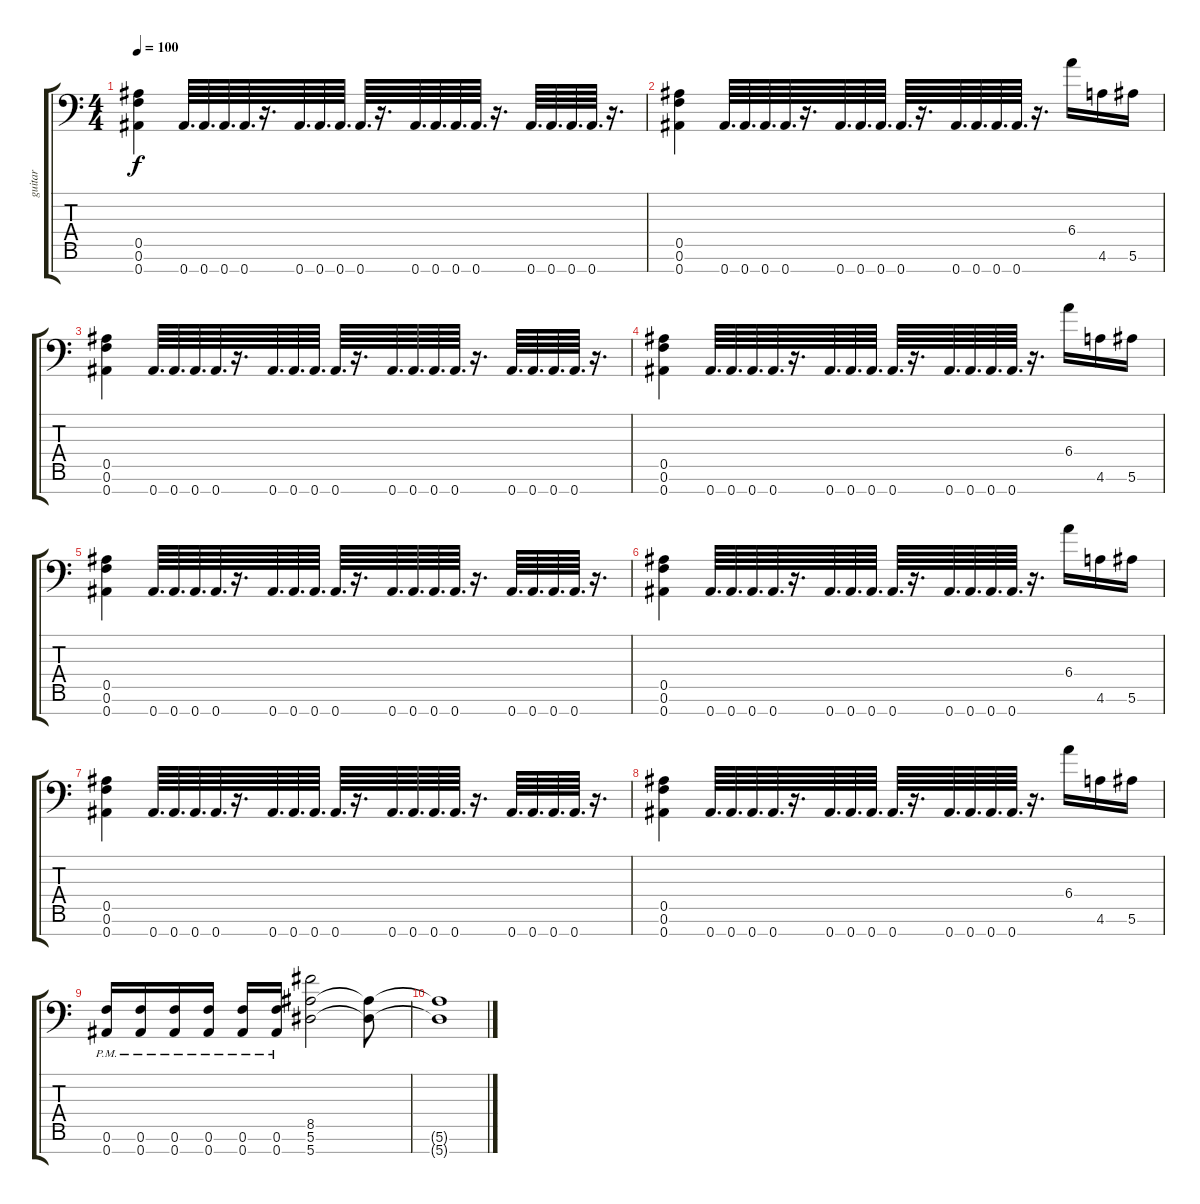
\track ("guitar" "guitar") {instrument distortionguitar}
\staff {score tabs}
\tuning (F4 C4 Ab3 Eb3 Bb2 F2 Bb1) {hide}
\ts (4 4)
\tempo 100
\clef f4
\ks c
(0.5 0.6 0.7).4{dy f} 0.7.64{d} 0.7.64{d} 0.7.64{d} 0.7.64{d} r.16{d} 0.7.64{d} 0.7.64{d} 0.7.64{d} 0.7.64{d} r.16{d} 0.7.64{d} 0.7.64{d} 0.7.64{d} 0.7.64{d} r.16{d} 0.7.64{d} 0.7.64{d} 0.7.64{d} 0.7.64{d} r.16{d} |
(0.5 0.6 0.7).4 0.7.64{d} 0.7.64{d} 0.7.64{d} 0.7.64{d} r.16{d} 0.7.64{d} 0.7.64{d} 0.7.64{d} 0.7.64{d} r.16{d} 0.7.64{d} 0.7.64{d} 0.7.64{d} 0.7.64{d} r.16{d} 6.4.16 4.6.16 5.6.16 |
(0.5 0.6 0.7).4 0.7.64{d} 0.7.64{d} 0.7.64{d} 0.7.64{d} r.16{d} 0.7.64{d} 0.7.64{d} 0.7.64{d} 0.7.64{d} r.16{d} 0.7.64{d} 0.7.64{d} 0.7.64{d} 0.7.64{d} r.16{d} 0.7.64{d} 0.7.64{d} 0.7.64{d} 0.7.64{d} r.16{d} |
(0.5 0.6 0.7).4 0.7.64{d} 0.7.64{d} 0.7.64{d} 0.7.64{d} r.16{d} 0.7.64{d} 0.7.64{d} 0.7.64{d} 0.7.64{d} r.16{d} 0.7.64{d} 0.7.64{d} 0.7.64{d} 0.7.64{d} r.16{d} 6.4.16 4.6.16 5.6.16 |
(0.5 0.6 0.7).4 0.7.64{d} 0.7.64{d} 0.7.64{d} 0.7.64{d} r.16{d} 0.7.64{d} 0.7.64{d} 0.7.64{d} 0.7.64{d} r.16{d} 0.7.64{d} 0.7.64{d} 0.7.64{d} 0.7.64{d} r.16{d} 0.7.64{d} 0.7.64{d} 0.7.64{d} 0.7.64{d} r.16{d} |
(0.5 0.6 0.7).4 0.7.64{d} 0.7.64{d} 0.7.64{d} 0.7.64{d} r.16{d} 0.7.64{d} 0.7.64{d} 0.7.64{d} 0.7.64{d} r.16{d} 0.7.64{d} 0.7.64{d} 0.7.64{d} 0.7.64{d} r.16{d} 6.4.16 4.6.16 5.6.16 |
(0.5 0.6 0.7).4 0.7.64{d} 0.7.64{d} 0.7.64{d} 0.7.64{d} r.16{d} 0.7.64{d} 0.7.64{d} 0.7.64{d} 0.7.64{d} r.16{d} 0.7.64{d} 0.7.64{d} 0.7.64{d} 0.7.64{d} r.16{d} 0.7.64{d} 0.7.64{d} 0.7.64{d} 0.7.64{d} r.16{d} |
(0.5 0.6 0.7).4 0.7.64{d} 0.7.64{d} 0.7.64{d} 0.7.64{d} r.16{d} 0.7.64{d} 0.7.64{d} 0.7.64{d} 0.7.64{d} r.16{d} 0.7.64{d} 0.7.64{d} 0.7.64{d} 0.7.64{d} r.16{d} 6.4.16 4.6.16 5.6.16 |
(0.6{pm} 0.7{pm}).16 (0.6{pm} 0.7{pm}).16 (0.6{pm} 0.7{pm}).16 (0.6{pm} 0.7{pm}).16 (0.6{pm} 0.7{pm}).16 (0.6{pm} 0.7{pm}).16 (8.5 5.6 5.7).2 (5.6{t} 5.7{t}).8 |
(5.6{t} 5.7{t}).1
